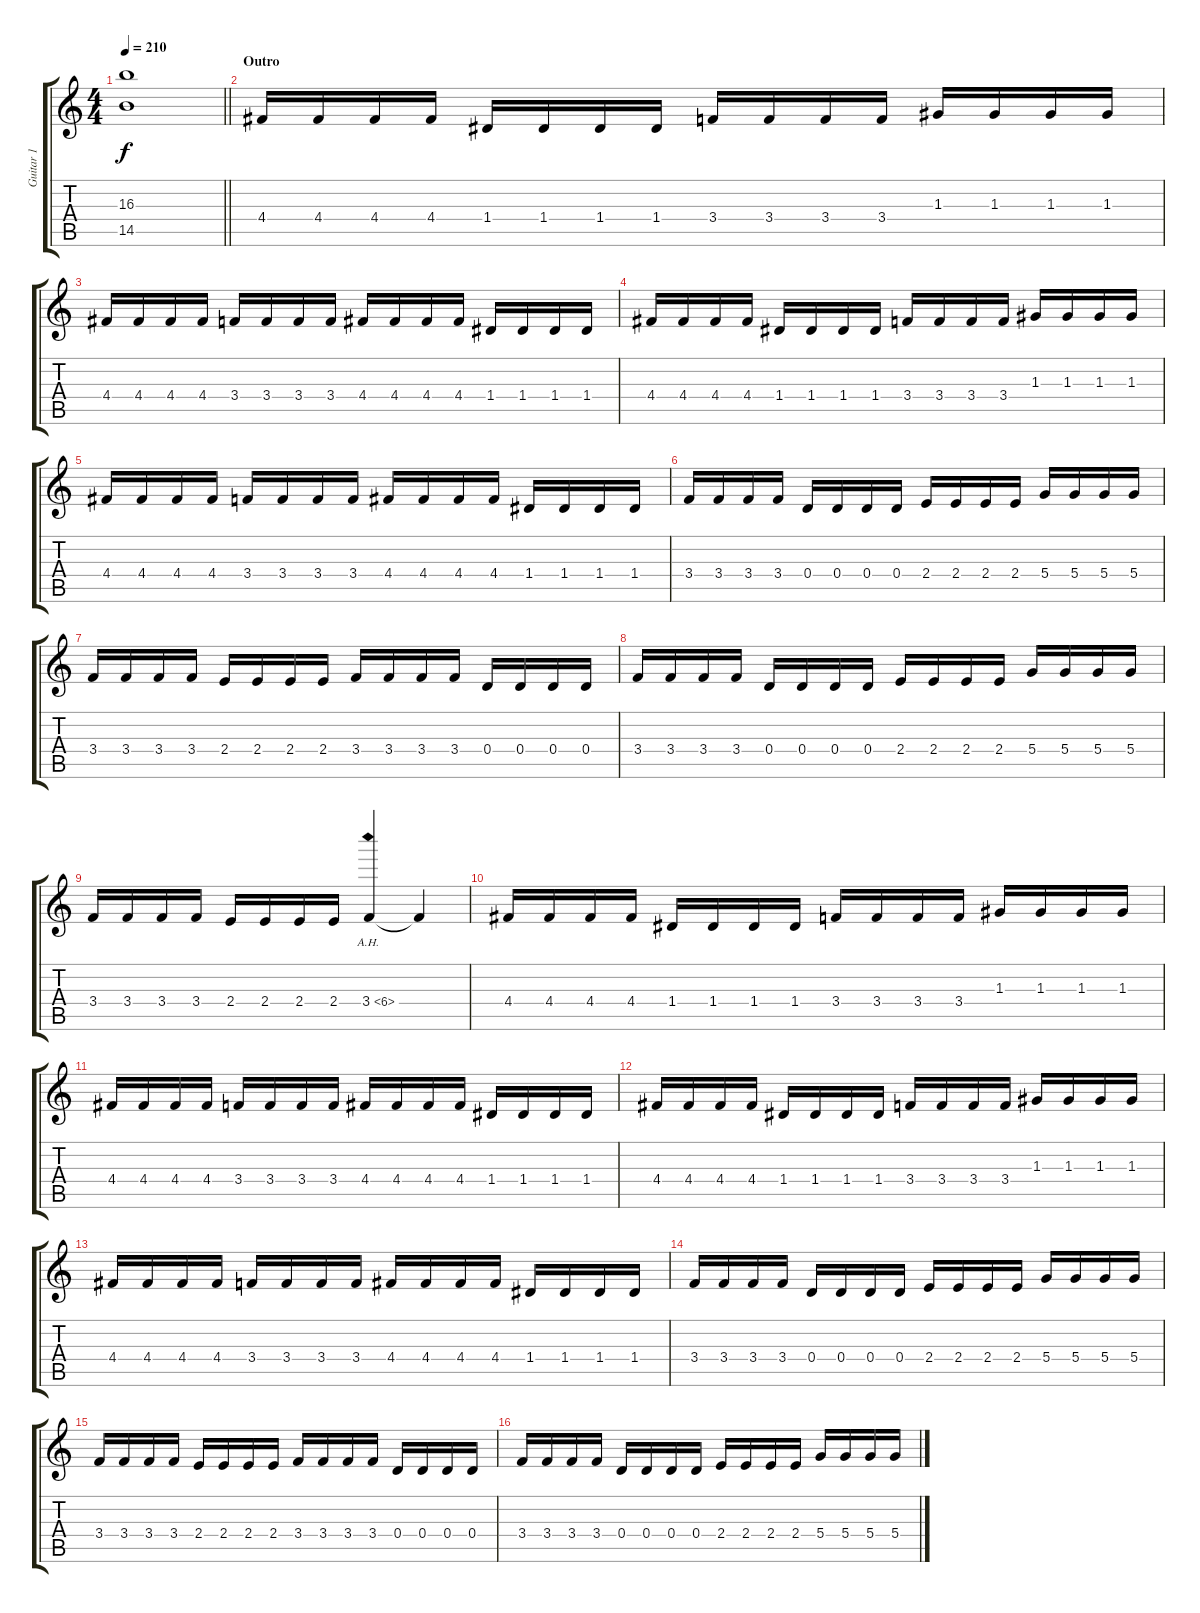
\track ("Guitar 1" "Guitar 1") {instrument overdrivenguitar}
\staff {score tabs}
\tuning (E4 B3 G3 D3 A2 D2) {hide}
\ts (4 4)
\tempo 210
\clef g2
\barLineRight lightlight
\ks c
(16.3{t} 14.5{t}).1{dy f} |
\section ("" "Outro")
4.4.16 4.4.16 4.4.16 4.4.16 1.4.16 1.4.16 1.4.16 1.4.16 3.4.16 3.4.16 3.4.16 3.4.16 1.3.16 1.3.16 1.3.16 1.3.16 |
4.4.16 4.4.16 4.4.16 4.4.16 3.4.16 3.4.16 3.4.16 3.4.16 4.4.16 4.4.16 4.4.16 4.4.16 1.4.16 1.4.16 1.4.16 1.4.16 |
4.4.16 4.4.16 4.4.16 4.4.16 1.4.16 1.4.16 1.4.16 1.4.16 3.4.16 3.4.16 3.4.16 3.4.16 1.3.16 1.3.16 1.3.16 1.3.16 |
4.4.16 4.4.16 4.4.16 4.4.16 3.4.16 3.4.16 3.4.16 3.4.16 4.4.16 4.4.16 4.4.16 4.4.16 1.4.16 1.4.16 1.4.16 1.4.16 |
3.4.16 3.4.16 3.4.16 3.4.16 0.4.16 0.4.16 0.4.16 0.4.16 2.4.16 2.4.16 2.4.16 2.4.16 5.4.16 5.4.16 5.4.16 5.4.16 |
3.4.16 3.4.16 3.4.16 3.4.16 2.4.16 2.4.16 2.4.16 2.4.16 3.4.16 3.4.16 3.4.16 3.4.16 0.4.16 0.4.16 0.4.16 0.4.16 |
3.4.16 3.4.16 3.4.16 3.4.16 0.4.16 0.4.16 0.4.16 0.4.16 2.4.16 2.4.16 2.4.16 2.4.16 5.4.16 5.4.16 5.4.16 5.4.16 |
3.4.16 3.4.16 3.4.16 3.4.16 2.4.16 2.4.16 2.4.16 2.4.16 3.4{ah 3}.4{instrument guitarharmonics} 3.4{t}.4 |
4.4.16{instrument overdrivenguitar} 4.4.16 4.4.16 4.4.16 1.4.16 1.4.16 1.4.16 1.4.16 3.4.16 3.4.16 3.4.16 3.4.16 1.3.16 1.3.16 1.3.16 1.3.16 |
4.4.16 4.4.16 4.4.16 4.4.16 3.4.16 3.4.16 3.4.16 3.4.16 4.4.16 4.4.16 4.4.16 4.4.16 1.4.16 1.4.16 1.4.16 1.4.16 |
4.4.16 4.4.16 4.4.16 4.4.16 1.4.16 1.4.16 1.4.16 1.4.16 3.4.16 3.4.16 3.4.16 3.4.16 1.3.16 1.3.16 1.3.16 1.3.16 |
4.4.16 4.4.16 4.4.16 4.4.16 3.4.16 3.4.16 3.4.16 3.4.16 4.4.16 4.4.16 4.4.16 4.4.16 1.4.16 1.4.16 1.4.16 1.4.16 |
3.4.16 3.4.16 3.4.16 3.4.16 0.4.16 0.4.16 0.4.16 0.4.16 2.4.16 2.4.16 2.4.16 2.4.16 5.4.16 5.4.16 5.4.16 5.4.16 |
3.4.16 3.4.16 3.4.16 3.4.16 2.4.16 2.4.16 2.4.16 2.4.16 3.4.16 3.4.16 3.4.16 3.4.16 0.4.16 0.4.16 0.4.16 0.4.16 |
3.4.16 3.4.16 3.4.16 3.4.16 0.4.16 0.4.16 0.4.16 0.4.16 2.4.16 2.4.16 2.4.16 2.4.16 5.4.16 5.4.16 5.4.16 5.4.16
